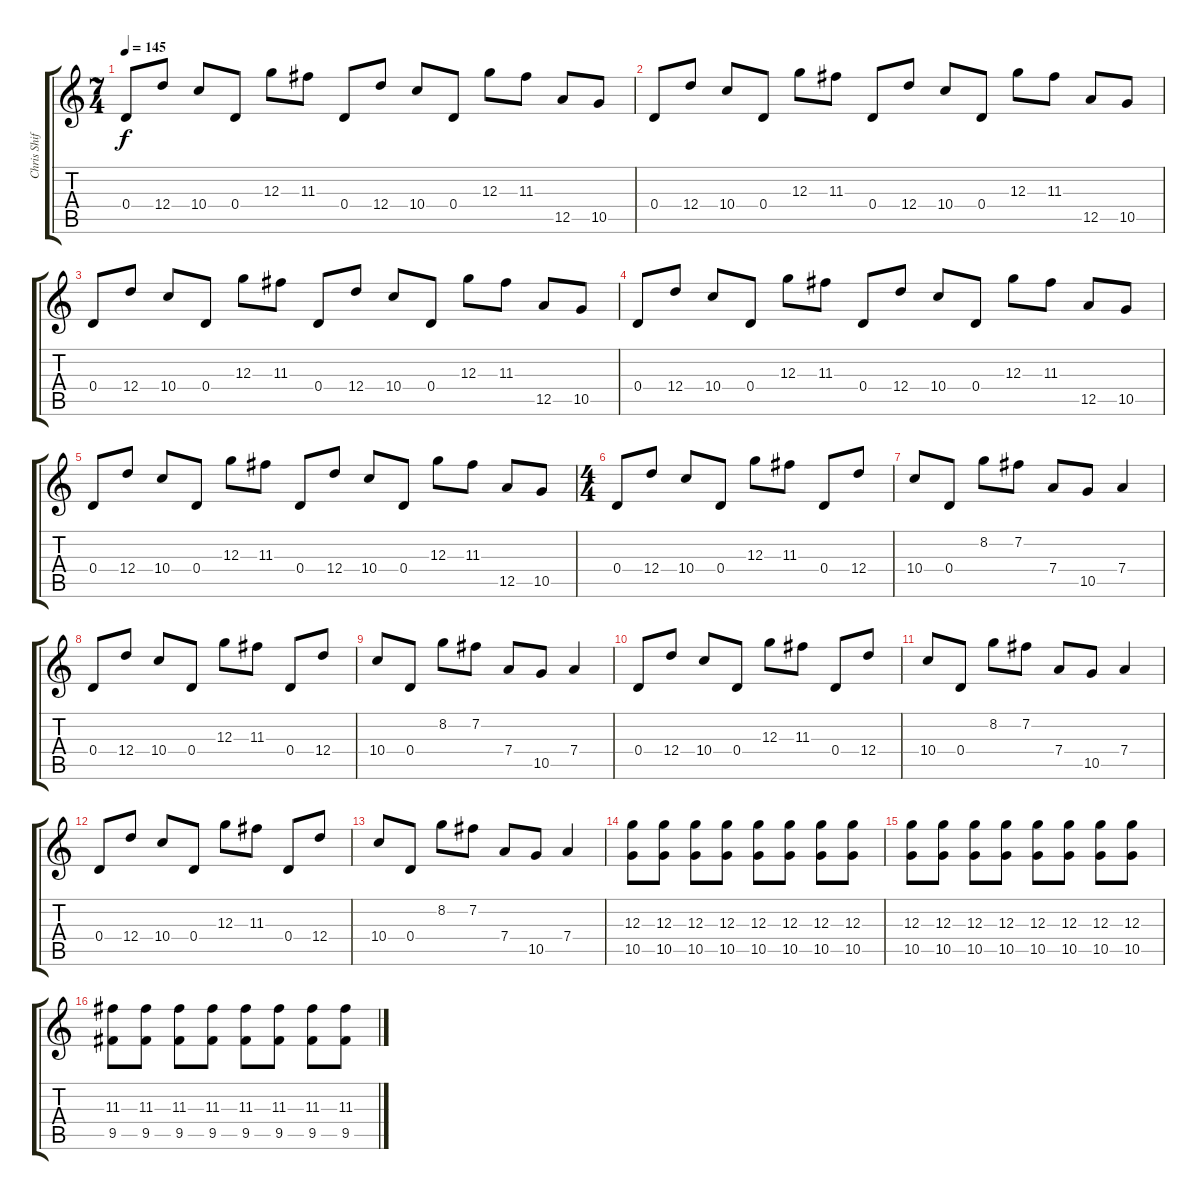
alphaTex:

\track ("Chris Shiflett" "Chris Shif") {instrument overdrivenguitar}
\staff {score tabs}
\tuning (E4 B3 G3 D3 A2 E2) {hide}
\ts (7 4)
\tempo 145
\clef g2
\ks c
0.4.8{dy f instrument overdrivenguitar} 12.4.8 10.4.8 0.4.8 12.3.8 11.3.8 0.4.8 12.4.8 10.4.8 0.4.8 12.3.8 11.3.8 12.5.8 10.5.8 |
0.4.8{instrument overdrivenguitar} 12.4.8 10.4.8 0.4.8 12.3.8 11.3.8 0.4.8 12.4.8 10.4.8 0.4.8 12.3.8 11.3.8 12.5.8 10.5.8 |
0.4.8{instrument overdrivenguitar} 12.4.8 10.4.8 0.4.8 12.3.8 11.3.8 0.4.8 12.4.8 10.4.8 0.4.8 12.3.8 11.3.8 12.5.8 10.5.8 |
0.4.8{instrument overdrivenguitar} 12.4.8 10.4.8 0.4.8 12.3.8 11.3.8 0.4.8 12.4.8 10.4.8 0.4.8 12.3.8 11.3.8 12.5.8 10.5.8 |
0.4.8{instrument overdrivenguitar} 12.4.8 10.4.8 0.4.8 12.3.8 11.3.8 0.4.8 12.4.8 10.4.8 0.4.8 12.3.8 11.3.8 12.5.8 10.5.8 |
\ts (4 4)
0.4.8 12.4.8 10.4.8 0.4.8 12.3.8 11.3.8 0.4.8 12.4.8 |
10.4.8 0.4.8 8.2.8 7.2.8 7.4.8 10.5.8 7.4.4 |
0.4.8 12.4.8 10.4.8 0.4.8 12.3.8 11.3.8 0.4.8 12.4.8 |
10.4.8 0.4.8 8.2.8 7.2.8 7.4.8 10.5.8 7.4.4 |
0.4.8 12.4.8 10.4.8 0.4.8 12.3.8 11.3.8 0.4.8 12.4.8 |
10.4.8 0.4.8 8.2.8 7.2.8 7.4.8 10.5.8 7.4.4 |
0.4.8 12.4.8 10.4.8 0.4.8 12.3.8 11.3.8 0.4.8 12.4.8 |
10.4.8 0.4.8 8.2.8 7.2.8 7.4.8 10.5.8 7.4.4 |
(12.3 10.5).8{volume 13 instrument overdrivenguitar} (12.3 10.5).8 (12.3 10.5).8 (12.3 10.5).8 (12.3 10.5).8 (12.3 10.5).8 (12.3 10.5).8 (12.3 10.5).8 |
(12.3 10.5).8 (12.3 10.5).8 (12.3 10.5).8 (12.3 10.5).8 (12.3 10.5).8 (12.3 10.5).8 (12.3 10.5).8 (12.3 10.5).8 |
(11.3 9.5).8 (11.3 9.5).8 (11.3 9.5).8 (11.3 9.5).8 (11.3 9.5).8 (11.3 9.5).8 (11.3 9.5).8 (11.3 9.5).8
